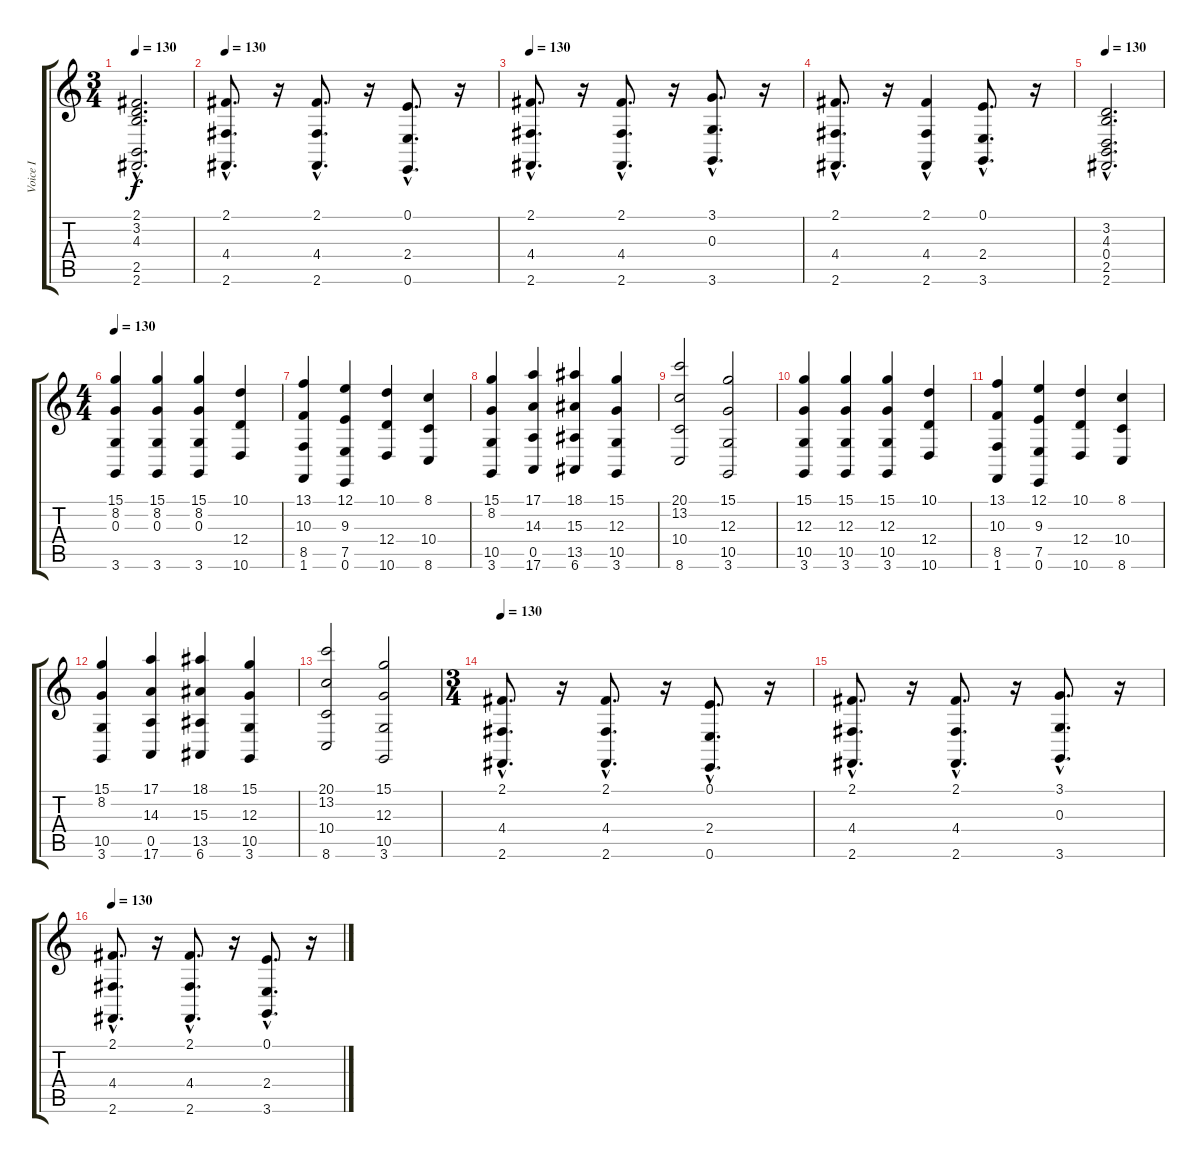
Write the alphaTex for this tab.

\track ("Voice I" "Voice I") {instrument choiraahs}
\staff {score tabs}
\tuning (E4 B3 G3 D3 A2 E2) {hide}
\ts (3 4)
\tempo 130
\clef g2
\ks c
(2.1{hac} 3.2{hac} 4.3{hac} 2.5{hac} 2.6{hac}).2{d dy f} |
\tempo 130
(2.1 4.4{hac} 2.6{hac}).8{d} r.16 (2.1 4.4{hac} 2.6{hac}).8{d} r.16 (0.1 2.4{hac} 0.6{hac}).8{d} r.16 |
\tempo 130
(2.1 4.4{hac} 2.6{hac}).8{d} r.16 (2.1 4.4{hac} 2.6{hac}).8{d} r.16 (3.1 0.3{hac} 3.6{hac}).8{d} r.16 |
(2.1 4.4{hac} 2.6{hac}).8{d} r.16 (2.1 4.4 2.6{hac}).4 (0.1 2.4{hac} 3.6{hac}).8{d} r.16 |
\tempo 130
(3.2{hac} 4.3{hac} 0.4{hac} 2.5 2.6{hac}).2{d} |
\ts (4 4)
\tempo 130
(15.1 8.2 0.3 3.6).4 (15.1 8.2 0.3 3.6).4 (15.1 8.2 0.3 3.6).4 (10.1 12.4 10.6).4 |
(13.1 10.3 8.5 1.6).4 (12.1 9.3 7.5 0.6).4 (10.1 12.4 10.6).4 (8.1 10.4 8.6).4 |
(15.1 8.2 10.5 3.6).4 (17.1 14.3 0.5 17.6).4 (18.1 15.3 13.5 6.6).4 (15.1 12.3 10.5 3.6).4 |
(20.1 13.2 10.4 8.6).2 (15.1 12.3 10.5 3.6).2 |
(15.1 12.3 10.5 3.6).4 (15.1 12.3 10.5 3.6).4 (15.1 12.3 10.5 3.6).4 (10.1 12.4 10.6).4 |
(13.1 10.3 8.5 1.6).4 (12.1 9.3 7.5 0.6).4 (10.1 12.4 10.6).4 (8.1 10.4 8.6).4 |
(15.1 8.2 10.5 3.6).4 (17.1 14.3 0.5 17.6).4 (18.1 15.3 13.5 6.6).4 (15.1 12.3 10.5 3.6).4 |
(20.1 13.2 10.4 8.6).2 (15.1 12.3 10.5 3.6).2 |
\ts (3 4)
\tempo 130
(2.1 4.4{hac} 2.6{hac}).8{d} r.16 (2.1 4.4{hac} 2.6{hac}).8{d} r.16 (0.1 2.4{hac} 0.6{hac}).8{d} r.16 |
(2.1 4.4{hac} 2.6{hac}).8{d} r.16 (2.1 4.4{hac} 2.6{hac}).8{d} r.16 (3.1 0.3{hac} 3.6{hac}).8{d} r.16 |
\tempo 130
(2.1 4.4{hac} 2.6{hac}).8{d} r.16 (2.1 4.4{hac} 2.6{hac}).8{d} r.16 (0.1 2.4{hac} 3.6{hac}).8{d} r.16
